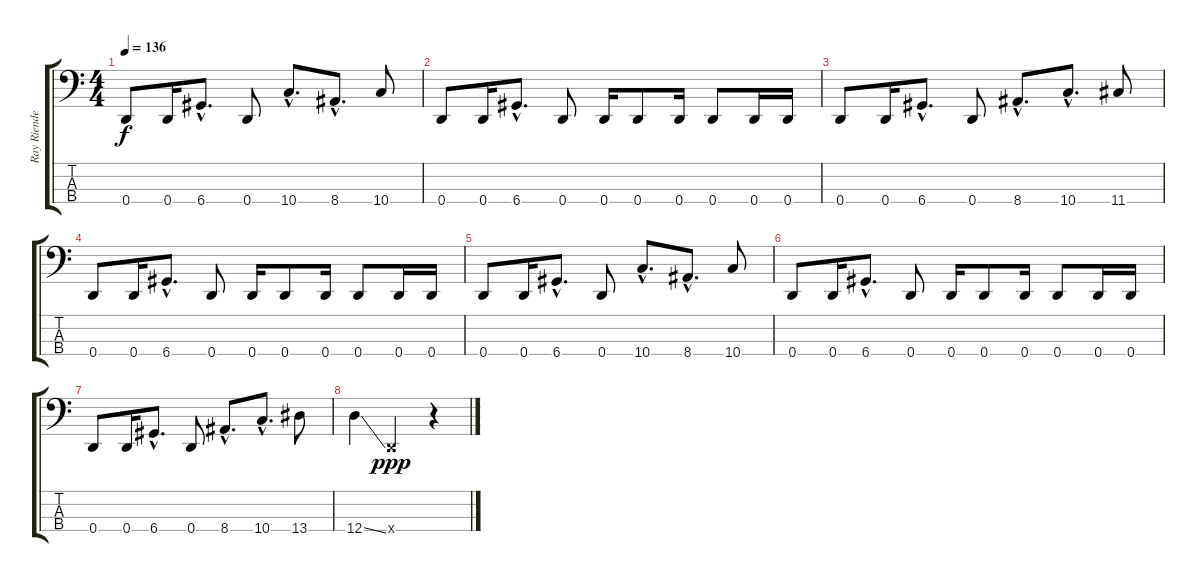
\track ("Ray Riendeau" "Ray Riende") {instrument electricbassfinger}
\staff {score tabs}
\tuning (G2 D2 A1 D1) {hide}
\ts (4 4)
\tempo 136
\clef f4
\ks c
0.4.8{dy f} 0.4.16 6.4{hac}.8{d} 0.4.8 10.4{hac}.8{d} 8.4{hac}.8{d} 10.4.8 |
0.4.8 0.4.16 6.4{hac}.8{d} 0.4.8 0.4.16 0.4.8 0.4.16 0.4.8 0.4.16 0.4.16 |
0.4.8 0.4.16 6.4{hac}.8{d} 0.4.8 8.4{hac}.8{d} 10.4{hac}.8{d} 11.4.8 |
0.4.8 0.4.16 6.4{hac}.8{d} 0.4.8 0.4.16 0.4.8 0.4.16 0.4.8 0.4.16 0.4.16 |
0.4.8 0.4.16 6.4{hac}.8{d} 0.4.8 10.4{hac}.8{d} 8.4{hac}.8{d} 10.4.8 |
0.4.8 0.4.16 6.4{hac}.8{d} 0.4.8 0.4.16 0.4.8 0.4.16 0.4.8 0.4.16 0.4.16 |
0.4.8 0.4.16 6.4{hac}.8{d} 0.4.8 8.4{hac}.8{d} 10.4{hac}.8{d} 13.4.8 |
12.4{ss}.4 0.4{x}.2{dy ppp} r.4
